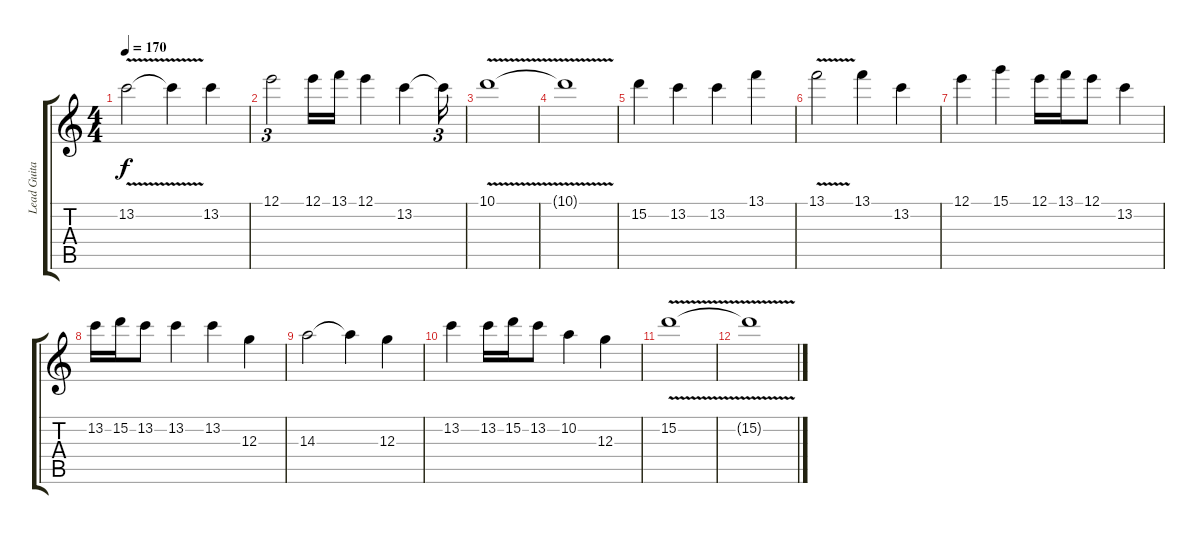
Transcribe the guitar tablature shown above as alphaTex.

\track ("Lead Guitar" "Lead Guita") {instrument distortionguitar}
\staff {score tabs}
\tuning (E4 B3 G3 D3 A2 E2) {hide}
\ts (4 4)
\tempo 170
\clef g2
\ks c
13.2{v}.2{dy f} 13.2{t}.4 13.2.4 |
12.1.2{tu (3 2)} 12.1.16 13.1.16 12.1.4 13.2.4 13.2{t}.16{tu (3 2)} |
10.1{v}.1 |
10.1{t}.1 |
15.2.4 13.2.4 13.2.4 13.1.4 |
13.1{v}.2 13.1.4 13.2.4 |
12.1.4 15.1.4 12.1.16 13.1.16 12.1.8 13.2.4 |
13.2.16 15.2.16 13.2.8 13.2.4 13.2.4 12.3.4 |
14.3.2 14.3{t}.4 12.3.4 |
13.2.4 13.2.16 15.2.16 13.2.8 10.2.4 12.3.4 |
15.2{v}.1 |
15.2{t}.1
